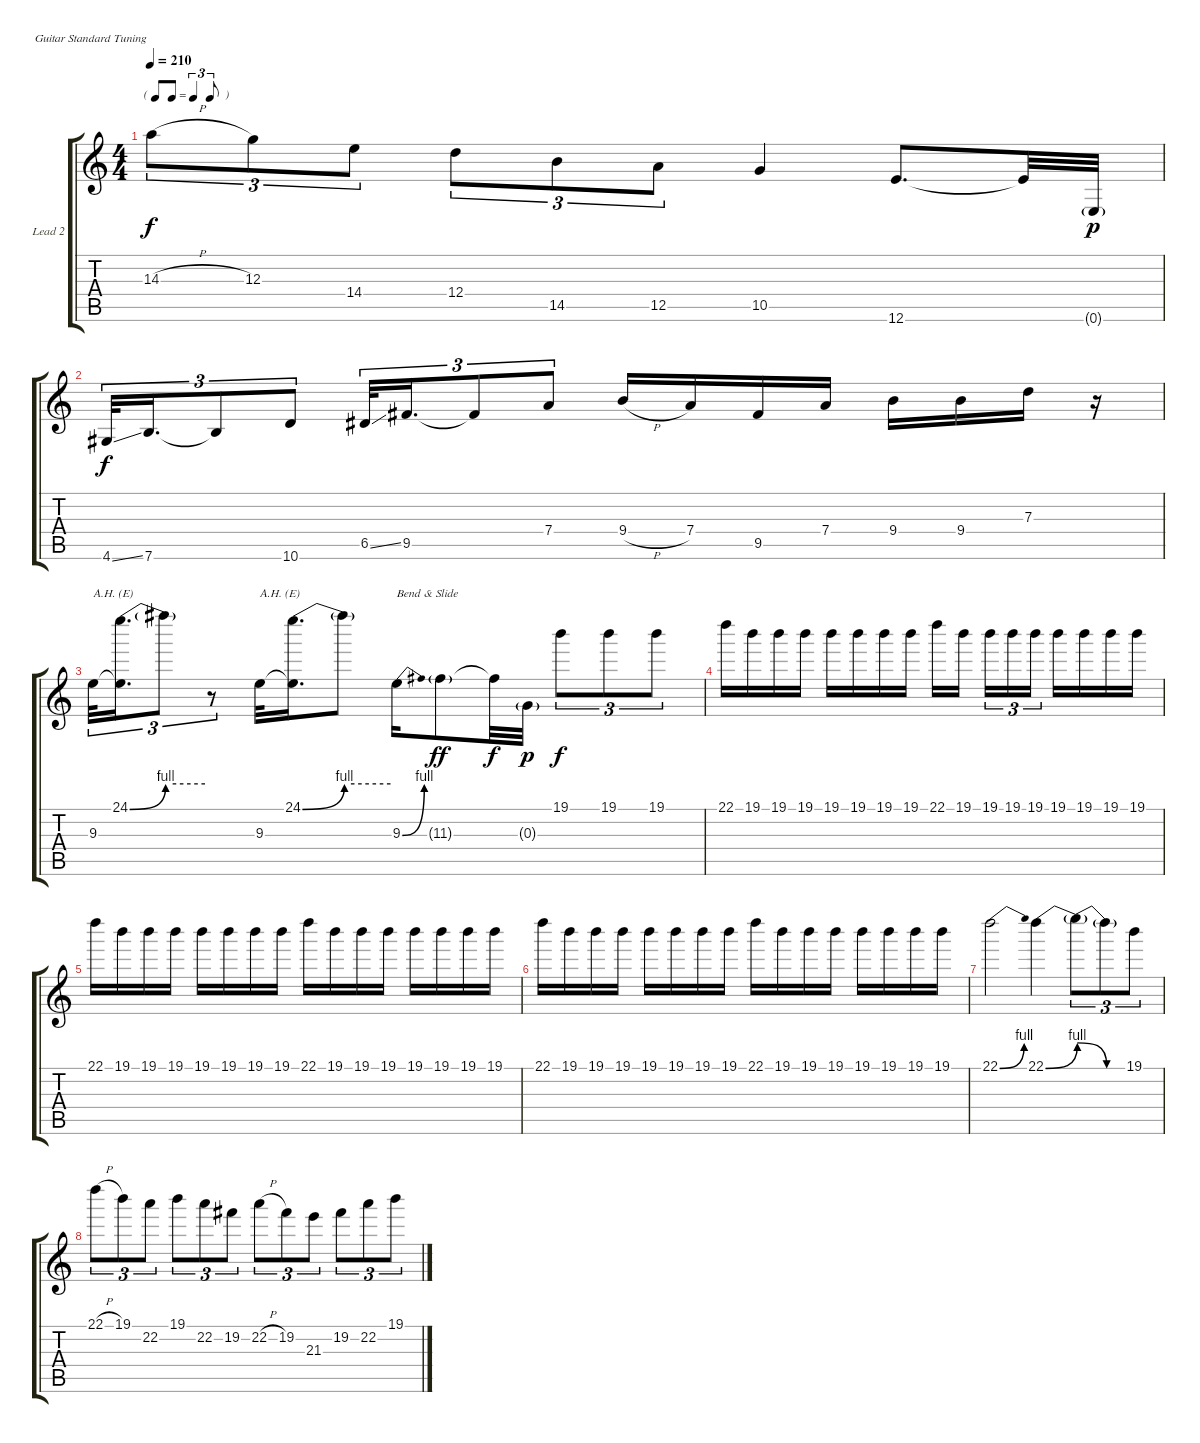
\bracketExtendMode groupsimilarinstruments
\firstSystemTrackNameOrientation horizontal
\otherSystemsTrackNameOrientation horizontal
\track ("Guitar Lead 2" "Lead 2") {instrument overdrivenguitar}
\staff {score tabs}
\tuning (E4 B3 G3 D3 A2 E2)
\ts (4 4)
\tf triplet8th
\tempo 210
\clef g2
\ks c
14.3{h}.8{tu (3 2) dy f} 12.3.8{tu (3 2)} 14.4.8{tu (3 2)} 12.4.8{tu (3 2)} 14.5.8{tu (3 2)} 12.5.8{tu (3 2)} 10.5.4 12.6.8{d} 12.6{t}.32 0.6{g}.32{dy p} |
4.6{ss}.32{tu (3 2) dy f} 7.6.16{d tu (3 2)} 7.6{t}.8{tu (3 2)} 10.6.8{tu (3 2)} 6.5{ss}.32{tu (3 2)} 9.5.16{d tu (3 2)} 9.5{t}.8{tu (3 2)} 7.4.8{tu (3 2)} 9.4{h}.16 7.4.16 9.5.16 7.4.16 9.4.16 9.4.16 7.3.16 r.16 |
9.3.32{tu (3 2) txt "A.H. (E)"} (24.1{be (bend 0 0 60 4)} 9.3{t}).16{d tu (3 2)} 24.1{be (hold 0 4 60 4) t}.8{tu (3 2)} r.8{tu (3 2)} 9.3.32{txt "A.H. (E)"} (24.1{be (bend 0 0 60 4)} 9.3{t}).16{d} 24.1{be (hold 0 4 60 4) t}.8 9.3{be (bend 0 0 60 4)}.16{txt "Bend & Slide"} 11.3{g}.8{dy ff} 11.3{t}.32{dy f} 0.3{g}.32{dy p} 19.1.8{tu (3 2) dy f} 19.1.8{tu (3 2)} 19.1.8{tu (3 2)} |
22.1.16 19.1.16 19.1.16 19.1.16 19.1.16 19.1.16 19.1.16 19.1.16 22.1.16 19.1.16 19.1.16{tu (3 2)} 19.1.16{tu (3 2)} 19.1.16{tu (3 2)} 19.1.16 19.1.16 19.1.16 19.1.16 |
22.1.16 19.1.16 19.1.16 19.1.16 19.1.16 19.1.16 19.1.16 19.1.16 22.1.16 19.1.16 19.1.16 19.1.16 19.1.16 19.1.16 19.1.16 19.1.16 |
22.1.16 19.1.16 19.1.16 19.1.16 19.1.16 19.1.16 19.1.16 19.1.16 22.1.16 19.1.16 19.1.16 19.1.16 19.1.16 19.1.16 19.1.16 19.1.16 |
22.1{be (bend 0 0 60 4)}.2 22.1{be (bend 0 0 60 4)}.4 22.1{be (release 0 4 60 0) t}.8{tu (3 2)} 22.1{be (hold 0 0 60 0) t}.8{tu (3 2)} 19.1.8{tu (3 2)} |
22.1{h}.8{tu (3 2)} 19.1.8{tu (3 2)} 22.2.8{tu (3 2)} 19.1.8{tu (3 2)} 22.2.8{tu (3 2)} 19.2.8{tu (3 2)} 22.2{h}.8{tu (3 2)} 19.2.8{tu (3 2)} 21.3.8{tu (3 2)} 19.2.8{tu (3 2)} 22.2.8{tu (3 2)} 19.1.8{tu (3 2)}
